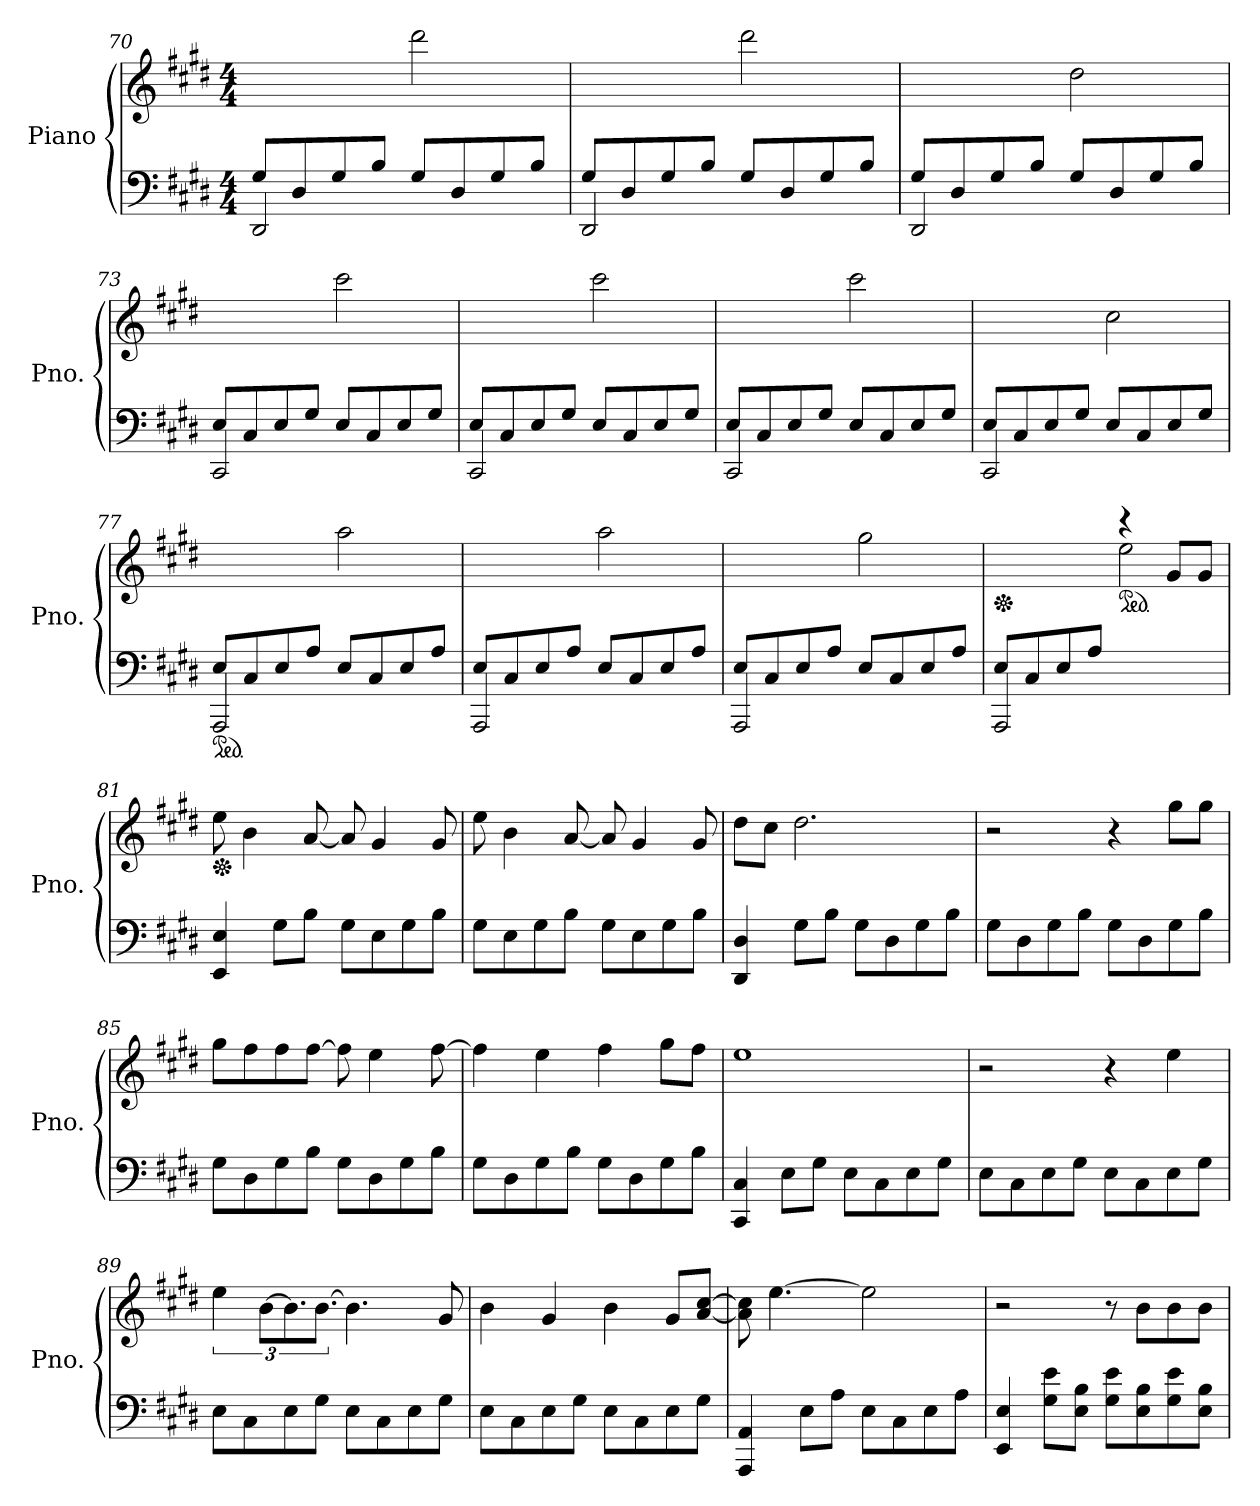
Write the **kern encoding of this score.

**kern	**kern
*part1	*part1
*staff2	*staff1
*I"Piano	*
*I'Pno.	*
*clefF4	*clefG2
*k[f#c#g#d#]	*k[f#c#g#d#]
*M4/4	*M4/4
=70	=70
*^	*
8G#/L	2DD#/	2ryy
8D#/	.	.
8G#/	.	.
8B/J	.	.
8G#/L	2ryy	2ddd#\
8D#/	.	.
8G#/	.	.
8B/J	.	.
=71	=71	=71
8G#/L	2DD#/	2ryy
8D#/	.	.
8G#/	.	.
8B/J	.	.
8G#/L	2ryy	2ddd#\
8D#/	.	.
8G#/	.	.
8B/J	.	.
!!LO:LB:g=z
=72	=72	=72
8G#/L	2DD#/	2ryy
8D#/	.	.
8G#/	.	.
8B/J	.	.
8G#/L	2ryy	2dd#\
8D#/	.	.
8G#/	.	.
8B/J	.	.
=73	=73	=73
8E/L	2CC#/	2ryy
8C#/	.	.
8E/	.	.
8G#/J	.	.
8E/L	2ryy	2ccc#\
8C#/	.	.
8E/	.	.
8G#/J	.	.
=74	=74	=74
8E/L	2CC#/	2ryy
8C#/	.	.
8E/	.	.
8G#/J	.	.
8E/L	2ryy	2ccc#\
8C#/	.	.
8E/	.	.
8G#/J	.	.
=75	=75	=75
8E/L	2CC#/	2ryy
8C#/	.	.
8E/	.	.
8G#/J	.	.
8E/L	2ryy	2ccc#\
8C#/	.	.
8E/	.	.
8G#/J	.	.
=76	=76	=76
8E/L	2CC#/	2ryy
8C#/	.	.
8E/	.	.
8G#/J	.	.
8E/L	2ryy	2cc#\
8C#/	.	.
8E/	.	.
8G#/J	.	.
!!LO:LB:g=z
=77	=77	=77
*ped	*	*
8E/L	2AAA/	2ryy
8C#/	.	.
8E/	.	.
8A/J	.	.
8E/L	2ryy	2aa\
8C#/	.	.
8E/	.	.
8A/J	.	.
=78	=78	=78
8E/L	2AAA/	2ryy
8C#/	.	.
8E/	.	.
8A/J	.	.
8E/L	2ryy	2aa\
8C#/	.	.
8E/	.	.
8A/J	.	.
=79	=79	=79
8E/L	2AAA/	2ryy
8C#/	.	.
8E/	.	.
8A/J	.	.
8E/L	2ryy	2gg#\
8C#/	.	.
8E/	.	.
8A/J	.	.
=80	=80	=80
*	*	*Xped
*	*	*^
8E/L	2AAA/	2ryy	2ryy
8C#/	.	.	.
8E/	.	.	.
8A/J	.	.	.
*	*	*ped	*
2ryy	2ryy	4r	2ee\
.	.	8g#/L	.
.	.	8g#/J	.
*v	*v	*	*
*	*v	*v
=81	=81
*	*Xped
4EE/ 4E/	8ee\
.	4b\
8G#\L	.
8B\J	[8a/
8G#\L	8a/]
8E\	4g#/
8G#\	.
8B\J	8g#/
!!LO:LB:g=z
=82	=82
8G#\L	8ee\
8E\	4b\
8G#\	.
8B\J	[8a/
8G#\L	8a/]
8E\	4g#/
8G#\	.
8B\J	8g#/
=83	=83
4DD#/ 4D#/	8dd#\L
.	8cc#\J
8G#\L	2.dd#\
8B\J	.
8G#\L	.
8D#\	.
8G#\	.
8B\J	.
=84	=84
8G#\L	2r
8D#\	.
8G#\	.
8B\J	.
8G#\L	4r
8D#\	.
8G#\	8gg#\L
8B\J	8gg#\J
=85	=85
8G#\L	8gg#\L
8D#\	8ff#\
8G#\	8ff#\
8B\J	[8ff#\J
8G#\L	8ff#\]
8D#\	4ee\
8G#\	.
8B\J	[8ff#\
=86	=86
8G#\L	4ff#\]
8D#\	.
8G#\	4ee\
8B\J	.
8G#\L	4ff#\
8D#\	.
8G#\	8gg#\L
8B\J	8ff#\J
!!LO:LB:g=z
=87	=87
4CC#/ 4C#/	1ee
8E\L	.
8G#\J	.
8E\L	.
8C#\	.
8E\	.
8G#\J	.
=88	=88
8E\L	2r
8C#\	.
8E\	.
8G#\J	.
8E\L	4r
8C#\	.
8E\	4ee\
8G#\J	.
=89	=89
8E\L	6ee\
8C#\	.
.	[12b\L
8E\	12.b\]
8G#\J	[12.b\J
8E\L	4.b\]
8C#\	.
8E\	.
8G#\J	8g#/
=90	=90
8E\L	4b\
8C#\	.
8E\	4g#/
8G#\J	.
8E\L	4b\
8C#\	.
8E\	8g#/L
8G#\J	[8a/ [8cc#/J
=91	=91
4AAA/ 4AA/	8a\] 8cc#\]
.	[4.ee\
8E\L	.
8A\J	.
8E\L	2ee\]
8C#\	.
8E\	.
8A\J	.
!!LO:LB:g=z
=92	=92
4EE/ 4E/	2r
8G#\ 8e\L	.
8E\ 8B\J	.
8G#\ 8e\L	8r
8E\ 8B\	8b\L
8G#\ 8e\	8b\
8E\ 8B\J	8b\J
=	=
*-	*-
